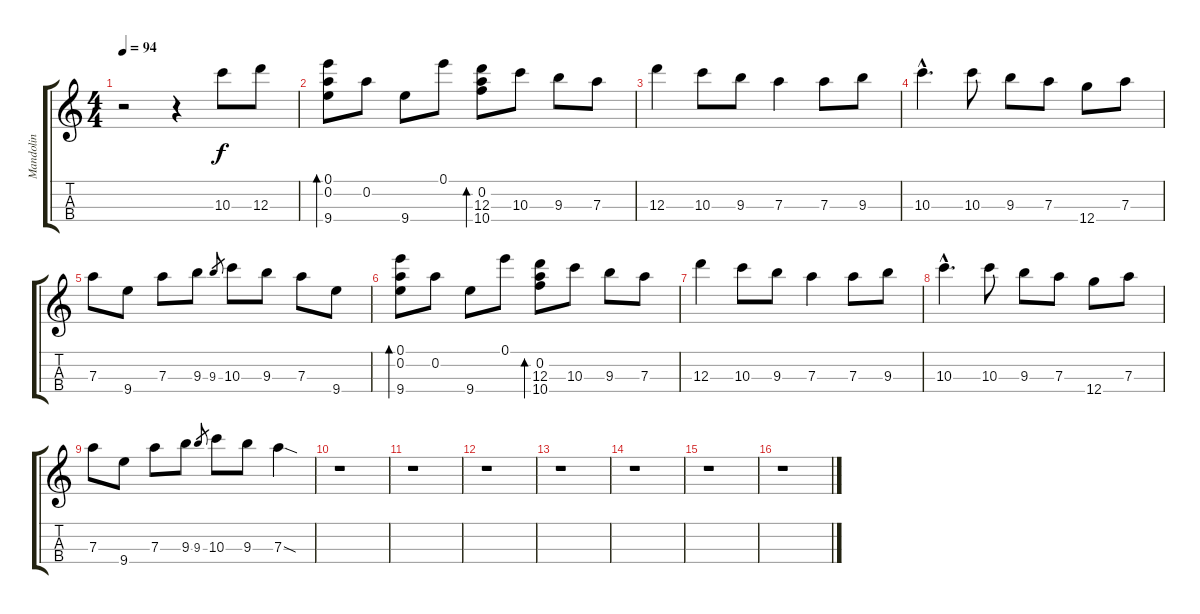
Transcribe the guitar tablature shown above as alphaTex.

\track ("Mandolin" "Mandolin") {instrument acousticguitarsteel}
\staff {score tabs}
\tuning (E5 A4 D4 G3) {hide}
\ts (4 4)
\tempo 94
\clef g2
\ks c
r.2{dy f instrument acousticguitarsteel} r.4 10.3.8 12.3.8 |
(0.1 0.2 9.4).8{bd 120} 0.2.8 9.4.8 0.1.8 (0.2 12.3 10.4).8{bd 120} 10.3.8 9.3.8 7.3.8 |
12.3.4 10.3.8 9.3.8 7.3.4 7.3.8 9.3.8 |
10.3{hac}.4{d} 10.3.8 9.3.8 7.3.8 12.4.8 7.3.8 |
7.3.8 9.4.8 7.3.8 9.3.8 9.3.8{gr} 10.3.8 9.3.8 7.3.8 9.4.8 |
(0.1 0.2 9.4).8{bd 120} 0.2.8 9.4.8 0.1.8 (0.2 12.3 10.4).8{bd 120} 10.3.8 9.3.8 7.3.8 |
12.3.4 10.3.8 9.3.8 7.3.4 7.3.8 9.3.8 |
10.3{hac}.4{d} 10.3.8 9.3.8 7.3.8 12.4.8 7.3.8 |
7.3.8 9.4.8 7.3.8 9.3.8 9.3.8{gr} 10.3.8 9.3.8 7.3{sod}.4 |
r.1 |
r.1 |
r.1 |
r.1 |
r.1 |
r.1 |
r.1
